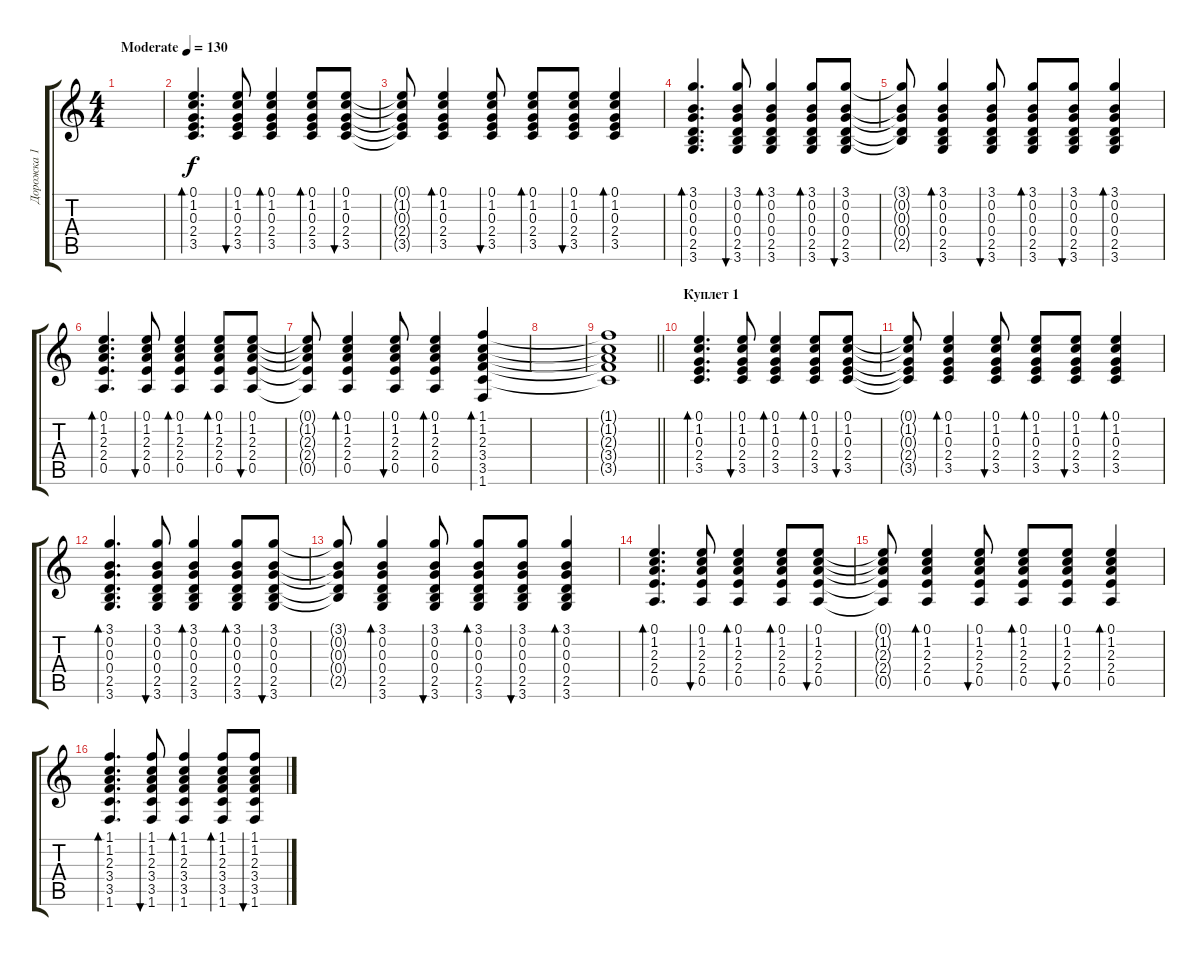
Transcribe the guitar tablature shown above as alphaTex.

\track ("Дорожка 1" "Дорожка 1") {instrument acousticguitarsteel}
\staff {score tabs}
\tuning (E4 B3 G3 D3 A2 E2) {hide}
\ts (4 4)
\tempo (130 "Moderate")
\clef g2
\ks c
|
(0.1 1.2 0.3 2.4 3.5).4{d bd 60} (0.1 1.2 0.3 2.4 3.5).8{bu 60} (0.1 1.2 0.3 2.4 3.5).4{bd 60} (0.1 1.2 0.3 2.4 3.5).8{bd 60} (0.1 1.2 0.3 2.4 3.5).8{bu 60} |
(0.1{t} 1.2{t} 0.3{t} 2.4{t} 3.5{t}).8 (0.1 1.2 0.3 2.4 3.5).4{bd 60} (0.1 1.2 0.3 2.4 3.5).8{bu 60} (0.1 1.2 0.3 2.4 3.5).8{bd 60} (0.1 1.2 0.3 2.4 3.5).8{bu 60} (0.1 1.2 0.3 2.4 3.5).4{bd 60} |
(3.1 0.2 0.3 0.4 2.5 3.6).4{d bd 60} (3.1 0.2 0.3 0.4 2.5 3.6).8{bu 60} (3.1 0.2 0.3 0.4 2.5 3.6).4{bd 60} (3.1 0.2 0.3 0.4 2.5 3.6).8{bd 60} (3.1 0.2 0.3 0.4 2.5 3.6).8{bu 60} |
(3.1{t} 0.2{t} 0.3{t} 0.4{t} 2.5{t}).8 (3.1 0.2 0.3 0.4 2.5 3.6).4{bd 60} (3.1 0.2 0.3 0.4 2.5 3.6).8{bu 60} (3.1 0.2 0.3 0.4 2.5 3.6).8{bd 60} (3.1 0.2 0.3 0.4 2.5 3.6).8{bu 60} (3.1 0.2 0.3 0.4 2.5 3.6).4{bd 60} |
(0.1 1.2 2.3 2.4 0.5).4{d bd 60} (0.1 1.2 2.3 2.4 0.5).8{bu 60} (0.1 1.2 2.3 2.4 0.5).4{bd 60} (0.1 1.2 2.3 2.4 0.5).8{bd 60} (0.1 1.2 2.3 2.4 0.5).8{bu 60} |
(0.1{t} 1.2{t} 2.3{t} 2.4{t} 0.5{t}).8 (0.1 1.2 2.3 2.4 0.5).4{bd 60} (0.1 1.2 2.3 2.4 0.5).8{bu 60} (0.1 1.2 2.3 2.4 0.5).4{bd 60} (1.1 1.2 2.3 3.4 3.5 1.6).4{bd 60} |
|
\barLineRight lightlight
(1.1{t} 1.2{t} 2.3{t} 3.4{t} 3.5{t}).1 |
\section ("" "Куплет 1")
(0.1 1.2 0.3 2.4 3.5).4{d bd 60} (0.1 1.2 0.3 2.4 3.5).8{bu 60} (0.1 1.2 0.3 2.4 3.5).4{bd 60} (0.1 1.2 0.3 2.4 3.5).8{bd 60} (0.1 1.2 0.3 2.4 3.5).8{bu 60} |
(0.1{t} 1.2{t} 0.3{t} 2.4{t} 3.5{t}).8 (0.1 1.2 0.3 2.4 3.5).4{bd 60} (0.1 1.2 0.3 2.4 3.5).8{bu 60} (0.1 1.2 0.3 2.4 3.5).8{bd 60} (0.1 1.2 0.3 2.4 3.5).8{bu 60} (0.1 1.2 0.3 2.4 3.5).4{bd 60} |
(3.1 0.2 0.3 0.4 2.5 3.6).4{d bd 60} (3.1 0.2 0.3 0.4 2.5 3.6).8{bu 60} (3.1 0.2 0.3 0.4 2.5 3.6).4{bd 60} (3.1 0.2 0.3 0.4 2.5 3.6).8{bd 60} (3.1 0.2 0.3 0.4 2.5 3.6).8{bu 60} |
(3.1{t} 0.2{t} 0.3{t} 0.4{t} 2.5{t}).8 (3.1 0.2 0.3 0.4 2.5 3.6).4{bd 60} (3.1 0.2 0.3 0.4 2.5 3.6).8{bu 60} (3.1 0.2 0.3 0.4 2.5 3.6).8{bd 60} (3.1 0.2 0.3 0.4 2.5 3.6).8{bu 60} (3.1 0.2 0.3 0.4 2.5 3.6).4{bd 60} |
(0.1 1.2 2.3 2.4 0.5).4{d bd 60} (0.1 1.2 2.3 2.4 0.5).8{bu 60} (0.1 1.2 2.3 2.4 0.5).4{bd 60} (0.1 1.2 2.3 2.4 0.5).8{bd 60} (0.1 1.2 2.3 2.4 0.5).8{bu 60} |
(0.1{t} 1.2{t} 2.3{t} 2.4{t} 0.5{t}).8 (0.1 1.2 2.3 2.4 0.5).4{bd 60} (0.1 1.2 2.3 2.4 0.5).8{bu 60} (0.1 1.2 2.3 2.4 0.5).8{bd 60} (0.1 1.2 2.3 2.4 0.5).8{bu 60} (0.1 1.2 2.3 2.4 0.5).4{bd 60} |
(1.1 1.2 2.3 3.4 3.5 1.6).4{d bd 60} (1.1 1.2 2.3 3.4 3.5 1.6).8{bu 60} (1.1 1.2 2.3 3.4 3.5 1.6).4{bd 60} (1.1 1.2 2.3 3.4 3.5 1.6).8{bd 60} (1.1 1.2 2.3 3.4 3.5 1.6).8{bu 60}
